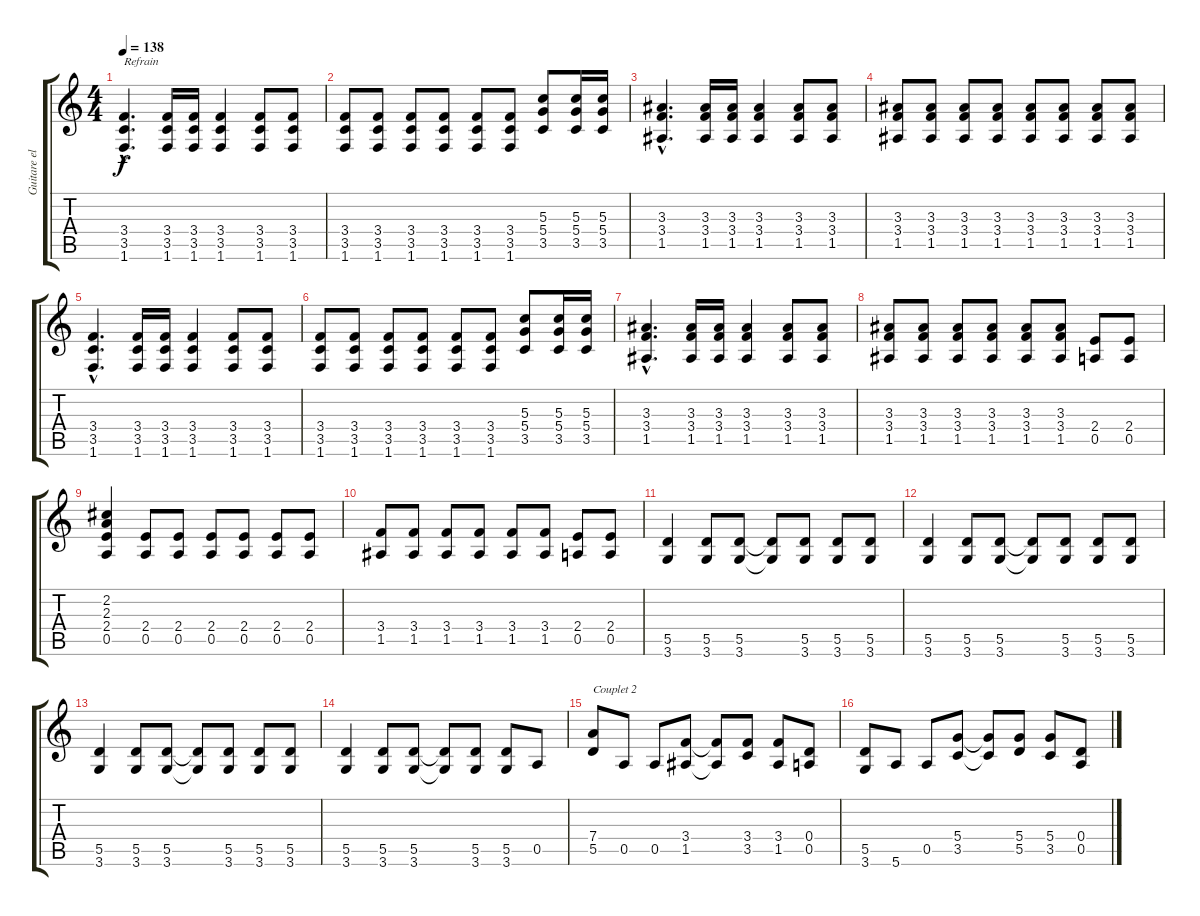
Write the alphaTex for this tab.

\track ("Guitare elec 1" "Guitare el") {instrument overdrivenguitar}
\staff {score tabs}
\tuning (E4 B3 G3 D3 A2 E2) {hide}
\ts (4 4)
\tempo 138
\clef g2
\ks c
(3.4{hac} 3.5{hac} 1.6{hac}).4{d txt "Refrain" dy f} (3.4 3.5 1.6).16 (3.4 3.5 1.6).16 (3.4 3.5 1.6).4 (3.4 3.5 1.6).8 (3.4 3.5 1.6).8 |
(3.4 3.5 1.6).8 (3.4 3.5 1.6).8 (3.4 3.5 1.6).8 (3.4 3.5 1.6).8 (3.4 3.5 1.6).8 (3.4 3.5 1.6).8 (5.3 5.4 3.5).8 (5.3 5.4 3.5).16 (5.3 5.4 3.5).16 |
(3.3{hac} 3.4{hac} 1.5{hac}).4{d} (3.3 3.4 1.5).16 (3.3 3.4 1.5).16 (3.3 3.4 1.5).4 (3.3 3.4 1.5).8 (3.3 3.4 1.5).8 |
(3.3 3.4 1.5).8 (3.3 3.4 1.5).8 (3.3 3.4 1.5).8 (3.3 3.4 1.5).8 (3.3 3.4 1.5).8 (3.3 3.4 1.5).8 (3.3 3.4 1.5).8 (3.3 3.4 1.5).8 |
(3.4{hac} 3.5{hac} 1.6{hac}).4{d} (3.4 3.5 1.6).16 (3.4 3.5 1.6).16 (3.4 3.5 1.6).4 (3.4 3.5 1.6).8 (3.4 3.5 1.6).8 |
(3.4 3.5 1.6).8 (3.4 3.5 1.6).8 (3.4 3.5 1.6).8 (3.4 3.5 1.6).8 (3.4 3.5 1.6).8 (3.4 3.5 1.6).8 (5.3 5.4 3.5).8 (5.3 5.4 3.5).16 (5.3 5.4 3.5).16 |
(3.3{hac} 3.4{hac} 1.5{hac}).4{d} (3.3 3.4 1.5).16 (3.3 3.4 1.5).16 (3.3 3.4 1.5).4 (3.3 3.4 1.5).8 (3.3 3.4 1.5).8 |
(3.3 3.4 1.5).8 (3.3 3.4 1.5).8 (3.3 3.4 1.5).8 (3.3 3.4 1.5).8 (3.3 3.4 1.5).8 (3.3 3.4 1.5).8 (2.4 0.5).8 (2.4 0.5).8 |
(2.2 2.3 2.4 0.5).4 (2.4 0.5).8 (2.4 0.5).8 (2.4 0.5).8 (2.4 0.5).8 (2.4 0.5).8 (2.4 0.5).8 |
(3.4 1.5).8 (3.4 1.5).8 (3.4 1.5).8 (3.4 1.5).8 (3.4 1.5).8 (3.4 1.5).8 (2.4 0.5).8 (2.4 0.5).8 |
(5.5 3.6).4 (5.5 3.6).8 (5.5 3.6).8 (5.5{t} 3.6{t}).8 (5.5 3.6).8 (5.5 3.6).8 (5.5 3.6).8 |
(5.5 3.6).4 (5.5 3.6).8 (5.5 3.6).8 (5.5{t} 3.6{t}).8 (5.5 3.6).8 (5.5 3.6).8 (5.5 3.6).8 |
(5.5 3.6).4 (5.5 3.6).8 (5.5 3.6).8 (5.5{t} 3.6{t}).8 (5.5 3.6).8 (5.5 3.6).8 (5.5 3.6).8 |
(5.5 3.6).4 (5.5 3.6).8 (5.5 3.6).8 (5.5{t} 3.6{t}).8 (5.5 3.6).8 (5.5 3.6).8 0.5.8 |
(7.4 5.5).8{txt "Couplet 2"} 0.5.8 0.5.8 (3.4 1.5).8 (3.4{t} 1.5{t}).8 (3.4 3.5).8 (3.4 1.5).8 (0.4 0.5).8 |
(5.5 3.6).8 5.6.8 0.5.8 (5.4 3.5).8 (5.4{t} 3.5{t}).8 (5.4 5.5).8 (5.4 3.5).8 (0.4 0.5).8
